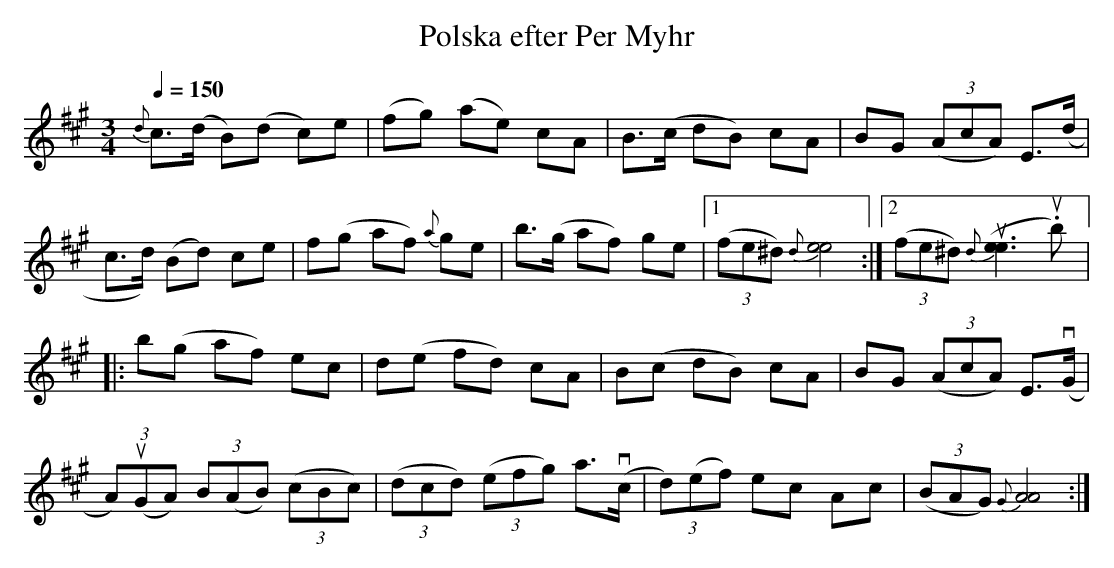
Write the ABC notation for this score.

X:1
T:Polska efter Per Myhr
M:3/4
L:1/8
Q:1/4=150
K:A
{d}c>(d B)(d c)e|(fg) (ae) cA|B>(c dB) cA|BG ((3AcA) E>(d|!
c>d) (Bd) ce|f(g af) {a}ge|b>(g af) ge|[1((3fe^d) {d}[e4e4]:|[2((3fe^d) u{d}([e3e3] u.b)|:!
b(g af) ec|d(e fd) cA|B(c dB) cA|BG ((3AcA) E>(vG|!
(3A)(uGA) (3B(AB) ((3cBc)|((3dcd) ((3efg) a>(vc|(3d)(ef) ec Ac|((3BAG) {G}[A4A4]:|]
